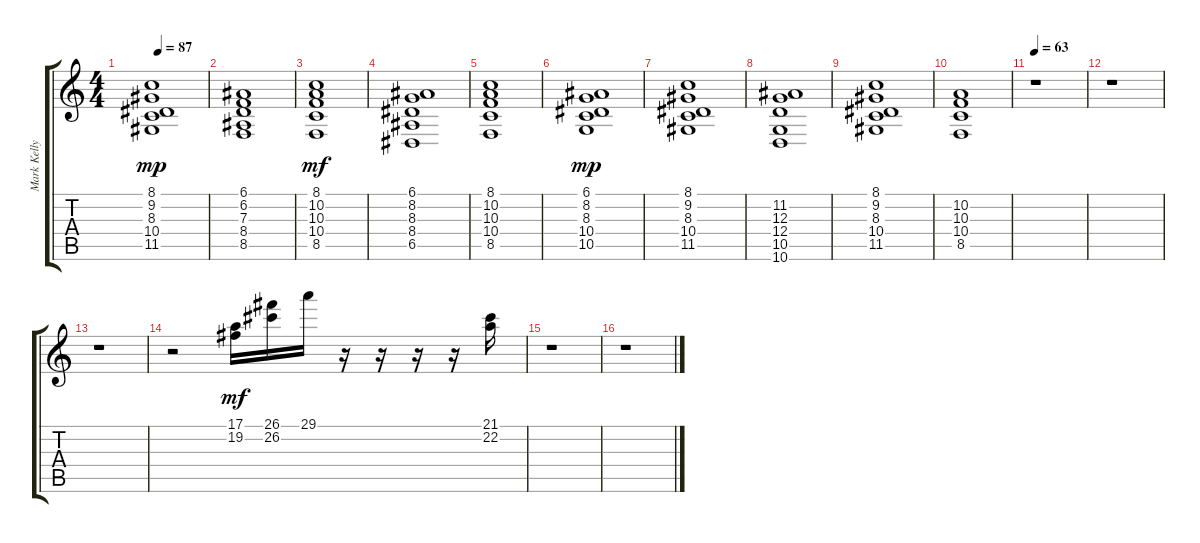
\track ("Mark Kelly (Keyboards III)" "Mark Kelly") {instrument flute}
\staff {score tabs}
\tuning (E4 B3 G3 D3 A2 E2) {hide}
\ts (4 4)
\tempo 87
\clef g2
\ks c
(8.1 9.2 8.3 10.4 11.5).1{dy mp} |
(6.1 6.2 7.3 8.4 8.5).1 |
(8.1 10.2 10.3 10.4 8.5).1{dy mf volume 10 instrument choiraahs} |
(6.1 8.2 8.3 8.4 6.5).1 |
(8.1 10.2 10.3 10.4 8.5).1{volume 11} |
(6.1 8.2 8.3 10.4 10.5).1{dy mp} |
(8.1 9.2 8.3 10.4 11.5).1 |
(11.2 12.3 12.4 10.5 10.6).1 |
(8.1 9.2 8.3 10.4 11.5).1 |
(10.2 10.3 10.4 8.5).1 |
\tempo 63
r.1 |
r.1 |
r.1 |
r.2 (17.1 19.2).16{dy mf volume 11 instrument vibraphone} (26.1 26.2).16 29.1.16 r.16 r.16 r.16 r.16 (21.1 22.2).16 |
r.1 |
r.1
